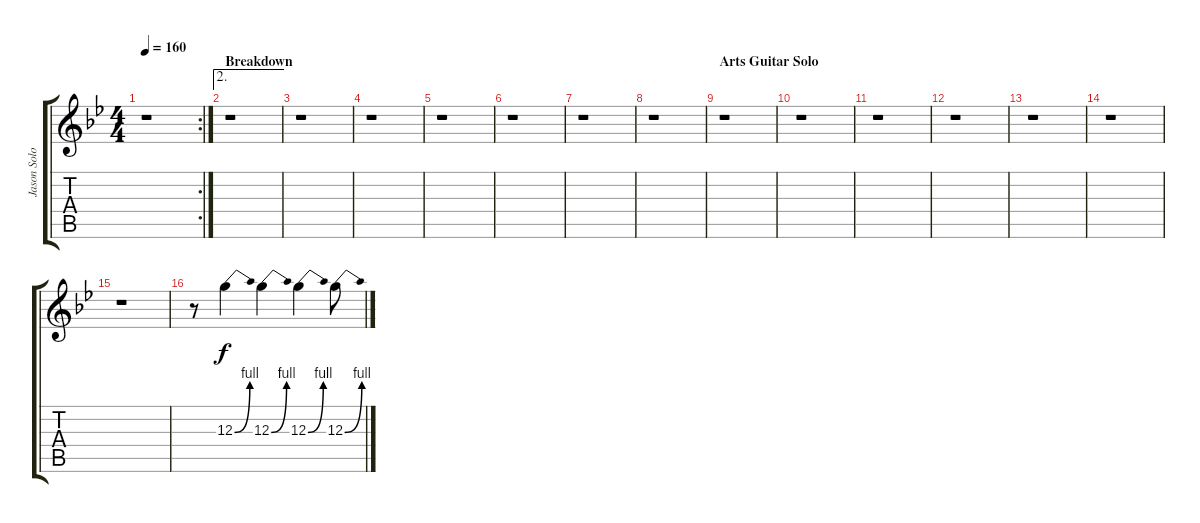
\track ("Jason Solo" "Jason Solo") {instrument overdrivenguitar}
\staff {score tabs}
\tuning (E4 B3 G3 D3 A2 E2) {hide}
\rc 2
\ts (4 4)
\tempo 160
\clef g2
\ks bb
r.1{dy f} |
\ae 2
\section ("" "Breakdown")
r.1 |
r.1 |
r.1 |
r.1 |
r.1 |
r.1 |
r.1 |
\section ("" "Arts Guitar Solo")
r.1 |
r.1 |
r.1 |
r.1 |
r.1 |
r.1 |
r.1 |
r.8 12.3{be (bend 0 0 60 4)}.4{volume 16 balance 8 instrument distortionguitar} 12.3{be (bend 0 0 60 4)}.4 12.3{be (bend 0 0 60 4)}.4 12.3{be (bend 0 0 60 4)}.8
